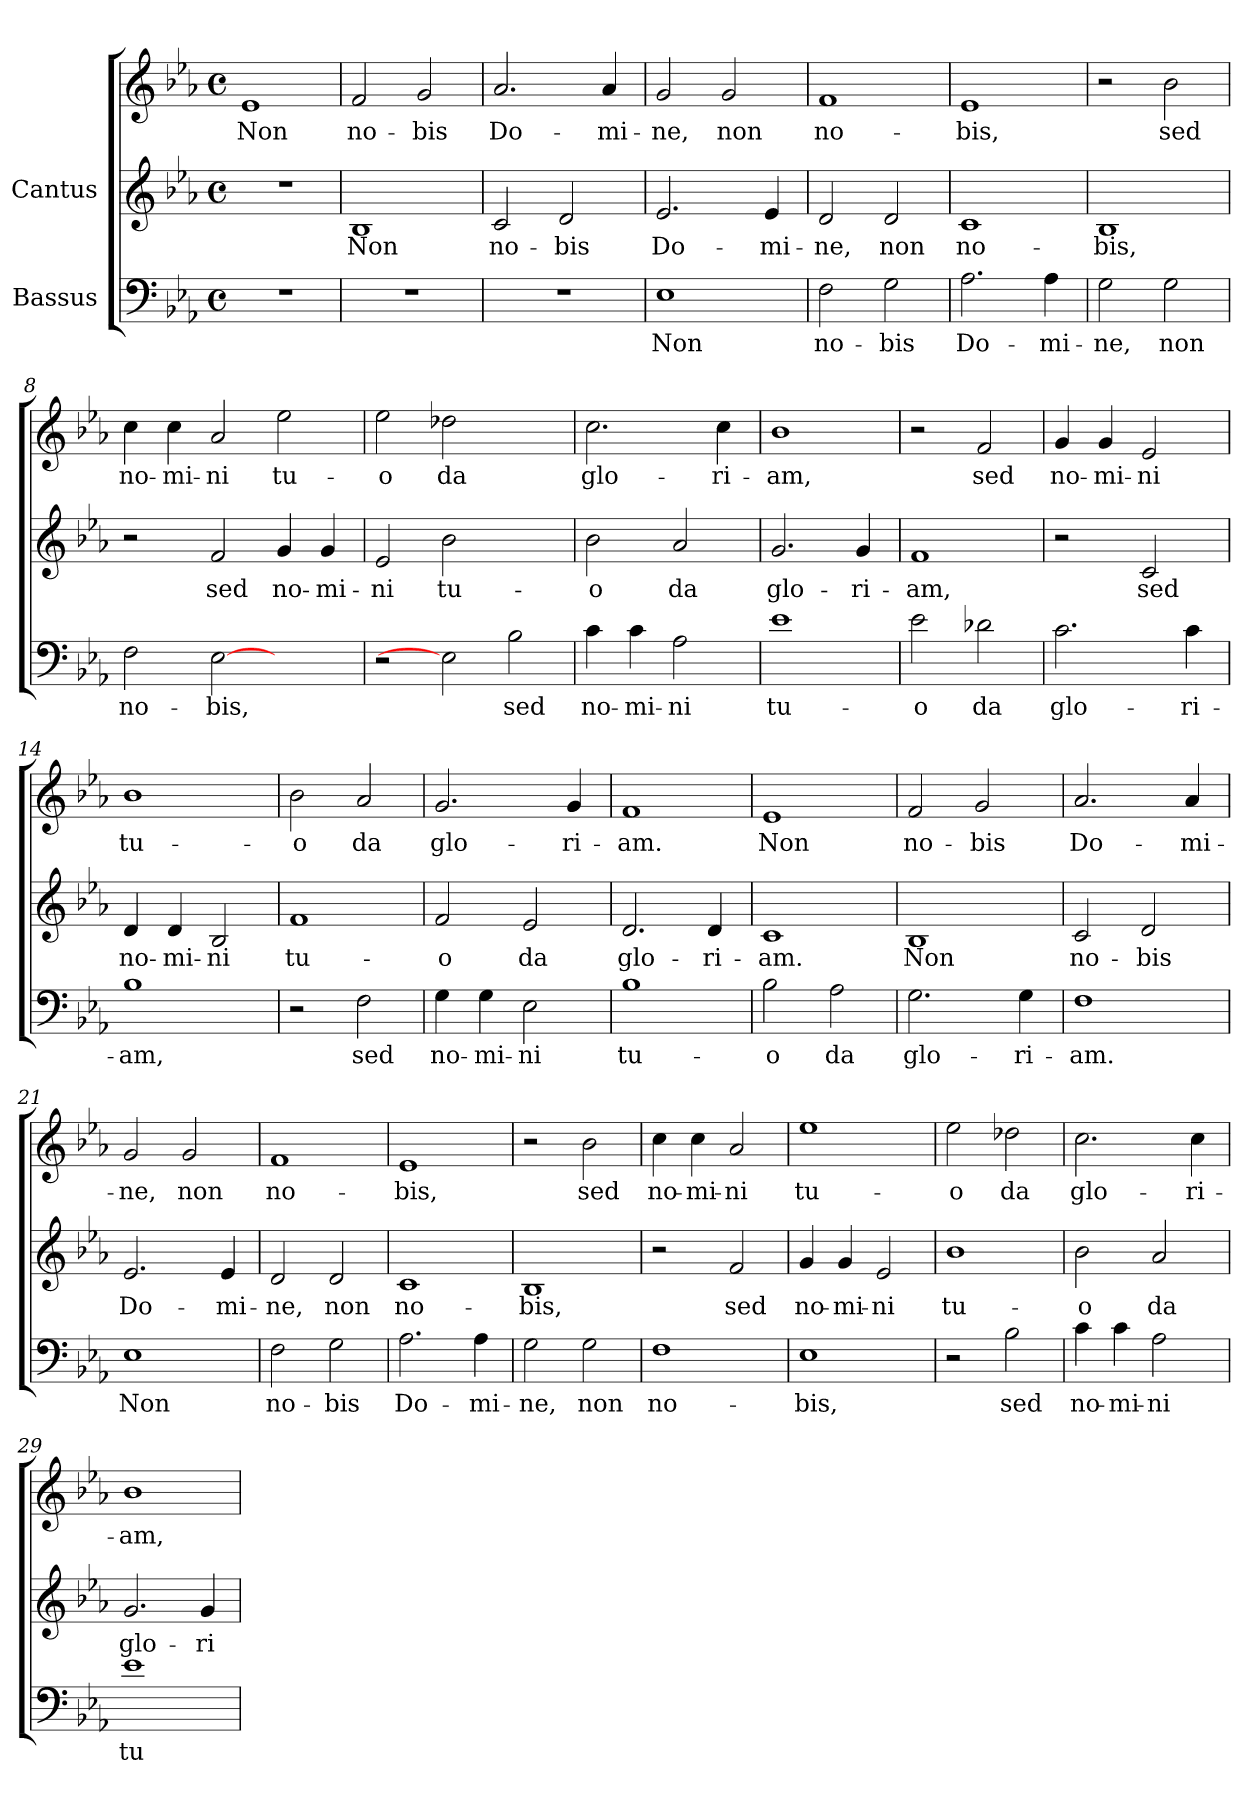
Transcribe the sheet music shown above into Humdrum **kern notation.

**kern	**text	**kern	**text	**kern	**text
*part2	*part2	*part1	*part1	*part1	*part1
*staff3	*staff3	*staff2	*staff2	*staff1	*staff1
*I"Bassus	*	*I"Cantus	*	*	*
!!LO:PB:g=z
*stria5	*	*stria5	*	*stria5	*
*clefF4	*	*clefG2	*	*clefG2	*
*k[b-e-a-]	*	*k[b-e-a-]	*	*k[b-e-a-]	*
*E-:	*	*E-:	*	*E-:	*
*M4/4	*	*M4/4	*	*M4/4	*
*met(c)	*	*met(c)	*	*met(c)	*
*MM180	*	*MM180	*	*MM180	*
=1	=1	=1	=1	=1	=1
!	!	!	!	!	!LO:LY:b:cj
1r	.	1r	.	1e-	Non
=2	=2	=2	=2	=2	=2
!	!	!	!LO:LY:b:cj	!	!LO:LY:b:cj
1r	.	1B-	Non	2f/	no-
!	!	!	!	!	!LO:LY:b:cj
.	.	.	.	2g/	-bis
=3	=3	=3	=3	=3	=3
!	!	!	!LO:LY:b:cj	!	!LO:LY:b:cj
1r	.	2c/	-no-	2.a-/	Do-
!	!	!	!LO:LY:b:cj	!	!
.	.	2d/	-bis	.	.
!	!	!	!	!	!LO:LY:b:cj
.	.	.	.	4a-/	-mi-
=4	=4	=4	=4	=4	=4
!	!LO:LY:b:cj	!	!LO:LY:b:cj	!	!LO:LY:b:cj
1E-	Non	2.e-/	Do-	2g/	ne,
!	!	!	!	!	!LO:LY:b:cj
.	.	.	.	2g/	non
!	!	!	!LO:LY:b:cj	!	!
.	.	4e-/	-mi-	.	.
=5	=5	=5	=5	=5	=5
!	!LO:LY:b:cj	!	!LO:LY:b:cj	!	!LO:LY:b:cj
2F\	no-	2d/	-ne,	1f	-no-
!	!LO:LY:b:cj	!	!LO:LY:b:cj	!	!
2G\	-bis	2d/	non	.	.
=6	=6	=6	=6	=6	=6
!	!LO:LY:b:cj	!	!LO:LY:b:cj	!	!LO:LY:b:cj
2.A-\	Do-	1c	no-	1e-	bis,
!	!LO:LY:b:cj	!	!	!	!
4A-\	-mi-	.	.	.	.
!!LO:LB:g=z
=7	=7	=7	=7	=7	=7
!	!LO:LY:b:cj	!	!LO:LY:b:cj	!	!
2G\	-ne,	1B-	bis,	2r	.
!	!LO:LY:b:cj	!	!	!	!LO:LY:b:cj
2G\	non	.	.	2b-\	-sed
=8	=8	=8	=8	=8	=8
!	!LO:LY:b:cj	!	!	!	!LO:LY:b:cj
2F\	no-	2r	.	4cc\	no-
!	!	!	!	!	!LO:LY:b:cj
.	.	.	.	4cc\	-mi-
!	!LO:LY:b:cj	!	!LO:LY:b:cj	!	!LO:LY:b:cj
[2E-	-bis,	2f/	-sed	2a-/	-ni
!	!	!	!LO:LY:b:cj	!	!LO:LY:b:cj
2ryy	.	4g/	no-	2ee-\	tu-
!	!	!	!LO:LY:b:cj	!	!
.	.	4g/	-mi-	.	.
=9	=9	=9	=9	=9	=9
!	!	!	!LO:LY:b:cj	!	!LO:LY:b:cj
2r	.	2e-/	ni	2ee-\	-o
!	!	!	!LO:LY:b:cj	!	!LO:LY:b:cj
2E-]	.	2b-\	tu-	2dd-X\	da
!	!LO:LY:b:cj	!	!	!	!
2B-\	sed	2ryy	.	2ryy	.
=10	=10	=10	=10	=10	=10
!	!LO:LY:b:cj	!	!LO:LY:b:cj	!	!LO:LY:b:cj
4c\	no-	2b-\	-o	2.cc\	-glo-
!	!LO:LY:b:cj	!	!	!	!
4c\	-mi-	.	.	.	.
!	!LO:LY:b:cj	!	!LO:LY:b:cj	!	!
2A-\	-ni	2a-/	da	.	.
!	!	!	!	!	!LO:LY:b:cj
.	.	.	.	4cc\	-ri-
=11	=11	=11	=11	=11	=11
!	!LO:LY:b:cj	!	!LO:LY:b:cj	!	!LO:LY:b:cj
1e-	tu-	2.g/	glo-	1b-	am,
!	!	!	!LO:LY:b:cj	!	!
.	.	4g/	-ri-	.	.
!!LO:LB:g=z
=12	=12	=12	=12	=12	=12
!	!LO:LY:b:cj	!	!LO:LY:b:cj	!	!
2e-\	-o	1f	am,	2r	.
!	!LO:LY:b:cj	!	!	!	!LO:LY:b:cj
2d-X\	da	.	.	2f/	-sed
=13	=13	=13	=13	=13	=13
!	!LO:LY:b:cj	!	!	!	!LO:LY:b:cj
2.c\	glo-	2r	.	4g/	no-
!	!	!	!	!	!LO:LY:b:cj
.	.	.	.	4g/	-mi-
!	!	!	!LO:LY:b:cj	!	!LO:LY:b:cj
.	.	2c/	sed	2e-/	-ni
!	!LO:LY:b:cj	!	!	!	!
4c\	-ri-	.	.	.	.
=14	=14	=14	=14	=14	=14
!	!LO:LY:b:cj	!	!LO:LY:b:cj	!	!LO:LY:b:cj
1B-	-am,	4d/	-no-	1b-	tu-
!	!	!	!LO:LY:b:cj	!	!
.	.	4d/	-mi-	.	.
!	!	!	!LO:LY:b:cj	!	!
.	.	2B-/	-ni	.	.
=15	=15	=15	=15	=15	=15
!	!	!	!LO:LY:b:cj	!	!LO:LY:b:cj
2r	.	1f	tu-	2b-\	o
!	!LO:LY:b:cj	!	!	!	!LO:LY:b:cj
2F\	sed	.	.	2a-/	da
=16	=16	=16	=16	=16	=16
!	!LO:LY:b:cj	!	!LO:LY:b:cj	!	!LO:LY:b:cj
4G\	no-	2f/	-o	2.g/	-glo-
!	!LO:LY:b:cj	!	!	!	!
4G\	-mi-	.	.	.	.
!	!LO:LY:b:cj	!	!LO:LY:b:cj	!	!
2E-\	-ni	2e-/	da	.	.
!	!	!	!	!	!LO:LY:b:cj
.	.	.	.	4g/	-ri-
=17	=17	=17	=17	=17	=17
!	!LO:LY:b:cj	!	!LO:LY:b:cj	!	!LO:LY:b:cj
1B-	tu-	2.d/	glo-	1f	am.
!	!	!	!LO:LY:b:cj	!	!
.	.	4d/	-ri-	.	.
!!LO:LB:g=z
=18	=18	=18	=18	=18	=18
!	!LO:LY:b:cj	!	!LO:LY:b:cj	!	!LO:LY:b:cj
2B-\	-o	1c	am.	1e-	-Non
!	!LO:LY:b:cj	!	!	!	!
2A-\	da	.	.	.	.
=19	=19	=19	=19	=19	=19
!	!LO:LY:b:cj	!	!LO:LY:b:cj	!	!LO:LY:b:cj
2.G\	glo-	1B-	Non	2f/	no-
!	!	!	!	!	!LO:LY:b:cj
.	.	.	.	2g/	-bis
!	!LO:LY:b:cj	!	!	!	!
4G\	-ri-	.	.	.	.
=20	=20	=20	=20	=20	=20
!	!LO:LY:b:cj	!	!LO:LY:b:cj	!	!LO:LY:b:cj
1F	-am.	2c/	-no-	2.a-/	Do-
!	!	!	!LO:LY:b:cj	!	!
.	.	2d/	-bis	.	.
!	!	!	!	!	!LO:LY:b:cj
.	.	.	.	4a-/	-mi-
=21	=21	=21	=21	=21	=21
!	!LO:LY:b:cj	!	!LO:LY:b:cj	!	!LO:LY:b:cj
1E-	Non	2.e-/	Do-	2g/	ne,
!	!	!	!	!	!LO:LY:b:cj
.	.	.	.	2g/	non
!	!	!	!LO:LY:b:cj	!	!
.	.	4e-/	-mi-	.	.
=22	=22	=22	=22	=22	=22
!	!LO:LY:b:cj	!	!LO:LY:b:cj	!	!LO:LY:b:cj
2F\	no-	2d/	-ne,	1f	-no-
!	!LO:LY:b:cj	!	!LO:LY:b:cj	!	!
2G\	-bis	2d/	non	.	.
=23	=23	=23	=23	=23	=23
!	!LO:LY:b:cj	!	!LO:LY:b:cj	!	!LO:LY:b:cj
2.A-\	Do-	1c	no-	1e-	bis,
!	!LO:LY:b:cj	!	!	!	!
4A-\	-mi-	.	.	.	.
!!LO:PB:g=z
=24	=24	=24	=24	=24	=24
!	!LO:LY:b:cj	!	!LO:LY:b:cj	!	!
2G\	-ne,	1B-	bis,	2r	.
!	!LO:LY:b:cj	!	!	!	!LO:LY:b:cj
2G\	non	.	.	2b-\	-sed
=25	=25	=25	=25	=25	=25
!	!LO:LY:b:cj	!	!	!	!LO:LY:b:cj
1F	no-	2r	.	4cc\	no-
!	!	!	!	!	!LO:LY:b:cj
.	.	.	.	4cc\	-mi-
!	!	!	!LO:LY:b:cj	!	!LO:LY:b:cj
.	.	2f/	sed	2a-/	-ni
=26	=26	=26	=26	=26	=26
!	!LO:LY:b:cj	!	!LO:LY:b:cj	!	!LO:LY:b:cj
1E-	-bis,	4g/	-no-	1ee-	tu-
!	!	!	!LO:LY:b:cj	!	!
.	.	4g/	-mi-	.	.
!	!	!	!LO:LY:b:cj	!	!
.	.	2e-/	-ni	.	.
=27	=27	=27	=27	=27	=27
!	!	!	!LO:LY:b:cj	!	!LO:LY:b:cj
2r	.	1b-	tu-	2ee-\	o
!	!LO:LY:b:cj	!	!	!	!LO:LY:b:cj
2B-\	sed	.	.	2dd-X\	da
=28	=28	=28	=28	=28	=28
!	!LO:LY:b:cj	!	!LO:LY:b:cj	!	!LO:LY:b:cj
4c\	no-	2b-\	-o	2.cc\	-glo-
!	!LO:LY:b:cj	!	!	!	!
4c\	-mi-	.	.	.	.
!	!LO:LY:b:cj	!	!LO:LY:b:cj	!	!
2A-\	-ni	2a-/	da	.	.
!	!	!	!	!	!LO:LY:b:cj
.	.	.	.	4cc\	-ri-
=29	=29	=29	=29	=29	=29
!	!LO:LY:b:cj	!	!LO:LY:b:cj	!	!LO:LY:b:cj
1e-	tu-	2.g/	glo-	1b-	am,
!	!	!	!LO:LY:b:cj	!	!
.	.	4g/	-ri-	.	.
=	=	=	=	=	=
*-	*-	*-	*-	*-	*-
